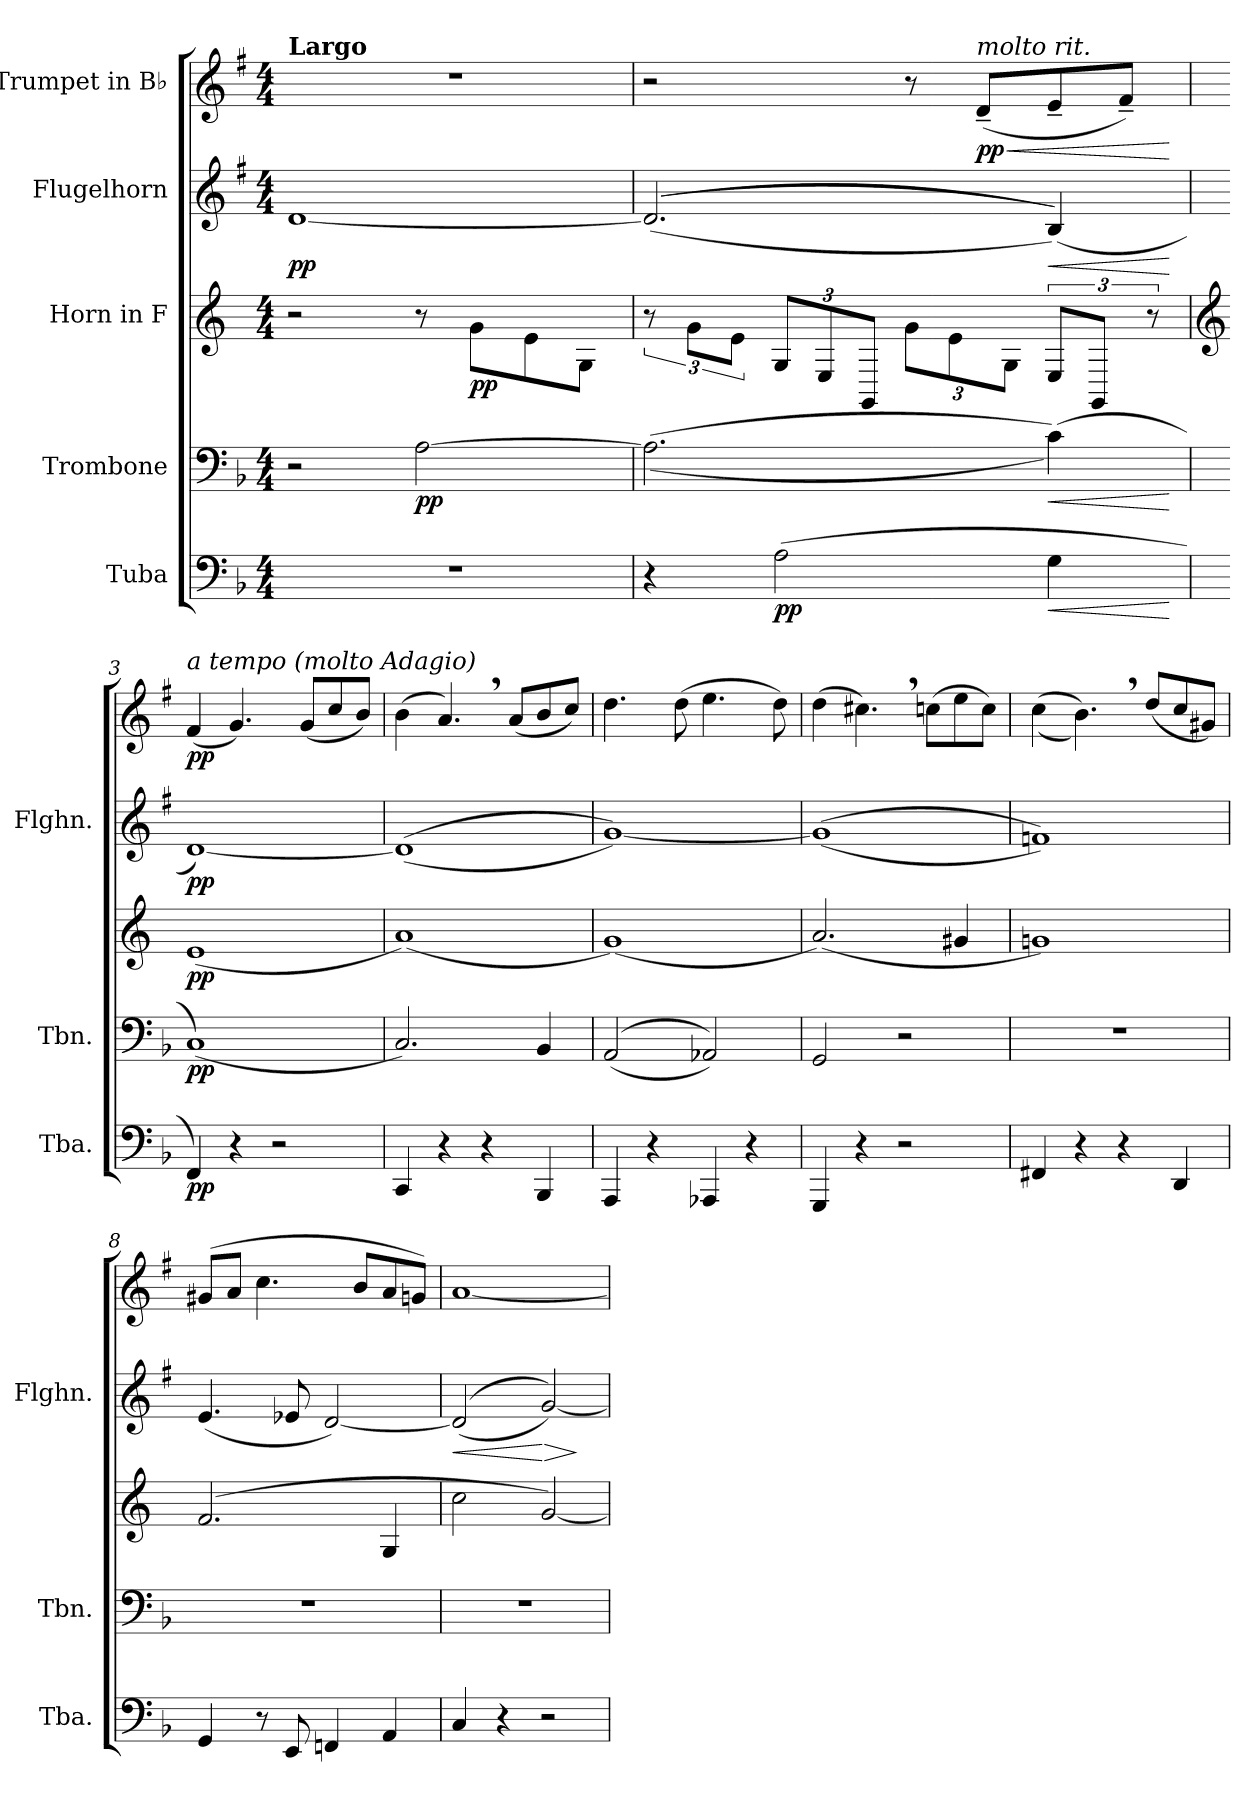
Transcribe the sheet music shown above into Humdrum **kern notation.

**kern	**dynam	**kern	**dynam	**kern	**dynam	**kern	**dynam	**kern	**dynam
*part5	*part5	*part4	*part4	*part3	*part3	*part2	*part2	*part1	*part1
*staff5	*staff5	*staff4	*staff4	*staff3	*staff3	*staff2	*staff2	*staff1	*staff1
*I"Tuba	*	*I"Trombone	*	*I"Horn in F	*	*I"Flugelhorn	*	*I"Trumpet in B♭	*
*I'Tba.	*	*I'Tbn.	*	*	*	*I'Flghn.	*	*	*
*clefF4	*	*clefF4	*	*clefG2	*	*clefG2	*	*clefG2	*
*	*	*	*	*ITrd4c7	*	*ITrd1c2	*	*ITrd1c2	*
*k[b-]	*	*k[b-]	*	*k[b-]	*	*k[b-]	*	*k[b-]	*
*M4/4	*	*M4/4	*	*M4/4	*	*M4/4	*	*M4/4	*
=1	=1	=1	=1	=1	=1	=1	=1	=1	=1
!	!	!	!	!	!	!	!	!LO:TX:a:B:t=Largo	!
!	!	!	!	!	!	!	!LO:DY:b	!	!
1r	.	2r	.	2r	.	[1c	pp	1r	.
!	!	!	!LO:DY:b	!	!	!	!	!	!
.	.	[2A\	pp	8r	.	.	.	.	.
!	!	!	!	!	!LO:DY:b	!	!	!	!
.	.	.	.	8c\L	pp	.	.	.	.
.	.	.	.	8A\	.	.	.	.	.
.	.	.	.	8C\J	.	.	.	.	.
=2	=2	=2	=2	=2	=2	=2	=2	=2	=2
4r	.	(>(>2.A\]	.	12r	.	(<(<(<2.c/]	.	2r	.
.	.	.	.	12c\L	.	.	.	.	.
.	.	.	.	12A\J	.	.	.	.	.
*	*	*	*	*Xbrackettup	*	*	*	*	*
!	!LO:DY:b	!	!	!	!	!	!	!	!
(>2A\	pp	.	.	12C/L	.	.	.	.	.
.	.	.	.	12AA/	.	.	.	.	.
.	.	.	.	12CC/J	.	.	.	.	.
.	.	.	.	12c\L	.	.	.	8r	.
.	.	.	.	12A\	.	.	.	.	.
*	*	*	*	*	*	*	*	*MM32	*
!	!	!	!	!	!	!	!	!LO:TX:a:i:t=molto rit.	!
!	!	!	!	!	!	!	!	!	!LO:HP:b
!	!	!	!	!	!	!	!	!	!LO:DY:n=1:b
.	.	.	.	.	.	.	.	(<8c~/L	< pp
.	.	.	.	12C\J	.	.	.	.	.
!	!LO:HP:b	!	!LO:HP:b	!	!	!	!	!	!
*	*	*	*	*brackettup	*	*	*	*	*
*	*	*	*	*	*	*	*	*MM26	*
!	!	!	!	!	!	!	!LO:HP:b	!	!
4G\	<	(>4c\))	<	12AA/L	.	(<4A/)))	<	8d~/	.
.	.	.	.	12CC/J	.	.	.	.	.
*	*	*	*	*	*	*	*	*MM18	*
.	.	.	.	.	.	.	.	8e~/J)	.
.	.	.	.	12r	.	.	.	.	.
.	[	.	[	.	.	.	[	.	[
=3	=3	=3	=3	=3	=3	=3	=3	=3	=3
*	*	*	*	*clefG2	*	*	*	*	*
*	*	*	*	*	*	*	*	*MM40	*
!	!	!	!	!	!	!	!	!LO:TX:a:i:t=a tempo (molto Adagio)	!
!	!LO:DY:b	!	!LO:DY:b	!	!LO:DY:b	!	!LO:DY:b	!	!LO:DY:b
4FF/)	pp	(<1C)	pp	(<1A	pp	[1c)	pp	(<4e/	pp
4r	.	.	.	.	.	.	.	4.f/)	.
2r	.	.	.	.	.	.	.	.	.
.	.	.	.	.	.	.	.	(<8f/L	.
.	.	.	.	.	.	.	.	8b-/	.
.	.	.	.	.	.	.	.	8a/J)	.
=4	=4	=4	=4	=4	=4	=4	=4	=4	=4
4CC/	.	2.C/)	.	(<1d)	.	(<(<1c]	.	(>4a\	.
4r	.	.	.	.	.	.	.	4.g,/)	.
4r	.	.	.	.	.	.	.	.	.
.	.	.	.	.	.	.	.	(<8g/L	.
4BBB-/	.	4BB-/	.	.	.	.	.	8a/	.
.	.	.	.	.	.	.	.	8b-/J)	.
=5	=5	=5	=5	=5	=5	=5	=5	=5	=5
4AAA/	.	(<(<2AA/	.	(<1c)	.	[1f))	.	4.cc\	.
4r	.	.	.	.	.	.	.	.	.
.	.	.	.	.	.	.	.	(>8cc\	.
4AAA-X/	.	2AA-X/))	.	.	.	.	.	4.dd\	.
4r	.	.	.	.	.	.	.	.	.
.	.	.	.	.	.	.	.	8cc\)	.
!!LO:LB:g=z
=6	=6	=6	=6	=6	=6	=6	=6	=6	=6
4GGG/	.	2GG/	.	(<2.d/)	.	(<(<1f]	.	(>4cc\	.
4r	.	.	.	.	.	.	.	4.bn,\)	.
2r	.	2r	.	.	.	.	.	.	.
.	.	.	.	.	.	.	.	(>8b-X\L	.
.	.	.	.	4c#X/	.	.	.	8dd\	.
.	.	.	.	.	.	.	.	8b-\J)	.
=7	=7	=7	=7	=7	=7	=7	=7	=7	=7
4FF#X/	.	1r	.	1cn)	.	1e-X))	.	(>(>4b-\	.
4r	.	.	.	.	.	.	.	4.a,\))	.
4r	.	.	.	.	.	.	.	.	.
.	.	.	.	.	.	.	.	(<8cc/L	.
4DD/	.	.	.	.	.	.	.	8b-/	.
.	.	.	.	.	.	.	.	8f#X/J)	.
=8	=8	=8	=8	=8	=8	=8	=8	=8	=8
4GG/	.	1r	.	(>2.B-/	.	(<4.d/	.	(>8f#X/L	.
.	.	.	.	.	.	.	.	8g/J	.
8r	.	.	.	.	.	.	.	4.b-\	.
8EE/	.	.	.	.	.	8d-X/	.	.	.
4FFn/	.	.	.	.	.	[2c/)	.	.	.
.	.	.	.	.	.	.	.	8a/L	.
4AA/	.	.	.	4C/	.	.	.	8g/	.
.	.	.	.	.	.	.	.	8fn/J)	.
=9	=9	=9	=9	=9	=9	=9	=9	=9	=9
!	!	!	!	!	!	!	!LO:HP:b	!	!
4C/	.	1r	.	2f\	.	(<(<2c/]	<	[1g	.
4r	.	.	.	.	.	.	.	.	.
!	!	!	!	!	!	!	!LO:HP:n=1:b	!	!
2r	.	.	.	[2c/)	.	[2f/))	[ >	.	.
.	.	.	.	.	.	.	]	.	.
=	=	=	=	=	=	=	=	=	=
*-	*-	*-	*-	*-	*-	*-	*-	*-	*-
